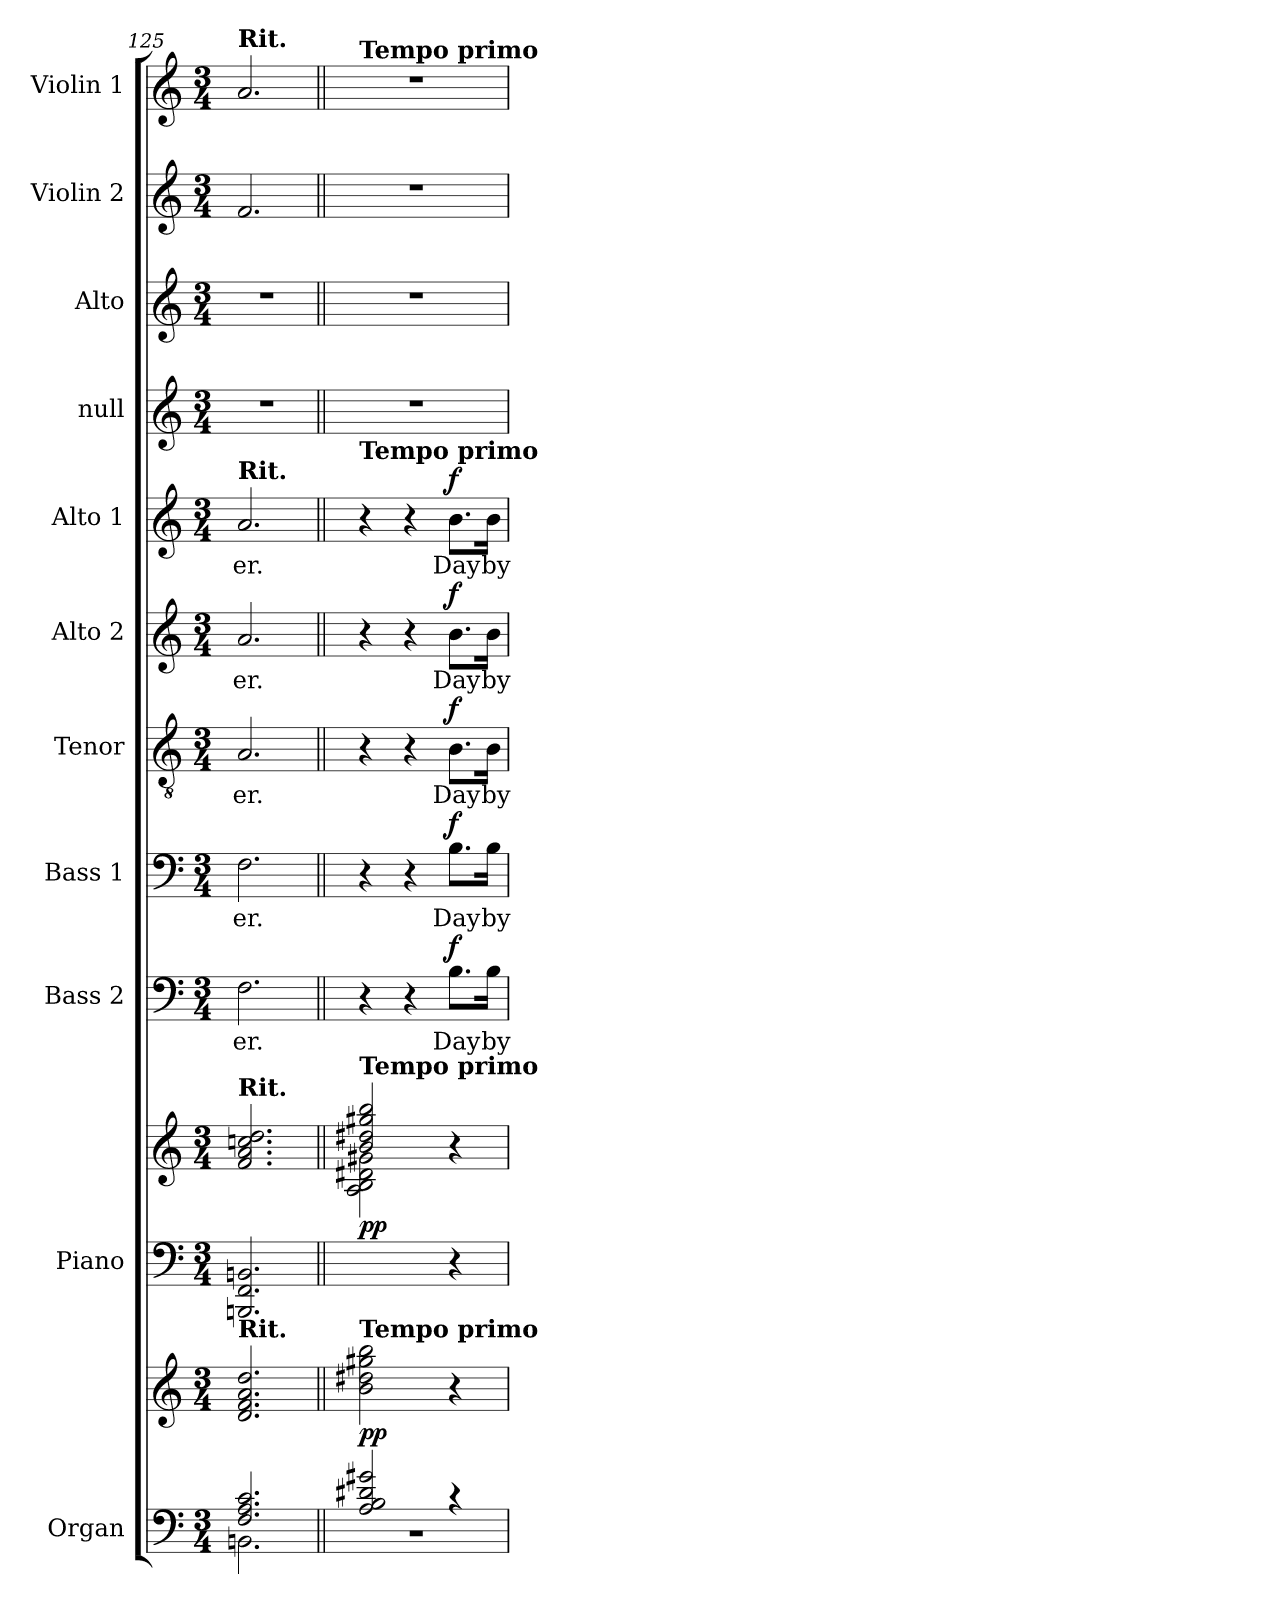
**kern	**kern	**dynam	**kern	**kern	**dynam	**kern	**text	**dynam	**kern	**text	**dynam	**kern	**text	**dynam	**kern	**text	**dynam	**kern	**text	**dynam	**kern	**kern	**kern	**kern
*part11	*part11	*part11	*part10	*part10	*part10	*part9	*part9	*part9	*part8	*part8	*part8	*part7	*part7	*part7	*part6	*part6	*part6	*part5	*part5	*part5	*part4	*part3	*part2	*part1
*staff13	*staff12	*staff12/13	*staff11	*staff10	*staff10/11	*staff9	*staff9	*staff9	*staff8	*staff8	*staff8	*staff7	*staff7	*staff7	*staff6	*staff6	*staff6	*staff5	*staff5	*staff5	*staff4	*staff3	*staff2	*staff1
*I"Organ	*	*	*I"Piano	*	*	*I"Bass 2	*	*	*I"Bass 1	*	*	*I"Tenor	*	*	*I"Alto 2	*	*	*I"Alto 1	*	*	*I"null	*I"Alto	*I"Violin 2	*I"Violin 1
*I'Org.	*	*	*	*	*	*I'B. 2	*	*	*I'B. 1	*	*	*I'T.	*	*	*I'A. 2	*	*	*I'A. 1	*	*	*	*	*I'Vln. 2	*I'Vln. 1
*clefF4	*clefG2	*	*clefF4	*clefG2	*	*clefF4	*	*	*clefF4	*	*	*clefGv2	*	*	*clefG2	*	*	*clefG2	*	*	*clefG2	*clefG2	*clefG2	*clefG2
*k[]	*k[]	*	*k[]	*k[]	*	*k[]	*	*	*k[]	*	*	*k[]	*	*	*k[]	*	*	*k[]	*	*	*k[]	*k[]	*k[]	*k[]
*M3/4	*M3/4	*	*M3/4	*M3/4	*	*M3/4	*	*	*M3/4	*	*	*M3/4	*	*	*M3/4	*	*	*M3/4	*	*	*M3/4	*M3/4	*M3/4	*M3/4
=125	=125	=125	=125	=125	=125	=125	=125	=125	=125	=125	=125	=125	=125	=125	=125	=125	=125	=125	=125	=125	=125	=125	=125	=125
*^	*	*	*	*	*	*	*	*	*	*	*	*	*	*	*	*	*	*	*	*	*	*	*	*
!	!	!	!	!	!	!	!	!	!	!	!	!	!	!	!	!	!	!	!	!	!	!	!	!	!LO:TX:a:B:t=Rit.
!	!	!	!	!	!	!	!	!	!	!	!	!	!	!	!	!	!	!	!LO:TX:a:B:t=Rit.	!	!	!	!	!	!
!	!	!	!	!	!LO:TX:a:B:t=Rit.	!	!	!	!	!	!	!	!	!	!	!	!	!	!	!	!	!	!	!	!
!	!	!LO:TX:a:B:t=Rit.	!	!	!	!	!	!	!	!	!	!	!	!	!	!	!	!	!	!	!	!	!	!	!
!	!	!	!	!	!	!	!	!LO:LY:b	!	!	!LO:LY:b	!	!	!LO:LY:b	!	!	!LO:LY:b	!	!	!LO:LY:b	!	!	!	!	!
2.F/ 2.A/ 2.c/	2.BBn\	2.d/ 2.f/ 2.a/ 2.dd/	.	2.BBBn/ 2.FF/ 2.BBn/	2.f/ 2.a/ 2.ccn/ 2.dd/	.	2.F\	-er.	.	2.F\	-er.	.	2.A/	-er.	.	2.a/	-er.	.	2.a/	-er.	.	2.r	2.r	2.f/	2.a/
=126||	=126||	=126||	=126||	=126||	=126||	=126||	=126||	=126||	=126||	=126||	=126||	=126||	=126||	=126||	=126||	=126||	=126||	=126||	=126||	=126||	=126||	=126||	=126||	=126||	=126||
*	*	*	*	*	*^	*	*	*	*	*	*	*	*	*	*	*	*	*	*	*	*	*	*	*	*
!!LO:REH:place=s1:a:B:fs=14:t=M
!	!	!	!	!	!	!	!	!	!	!	!	!	!	!	!	!	!	!	!	!	!	!	!	!	!	!LO:TX:a:B:t=Tempo primo
!	!	!	!	!	!	!	!	!	!	!	!	!	!	!	!	!	!	!	!	!LO:TX:a:B:t=Tempo primo	!	!	!	!	!	!
!	!	!	!	!	!LO:TX:a:B:t=Tempo primo	!	!	!	!	!	!	!	!	!	!	!	!	!	!	!	!	!	!	!	!	!
!	!	!LO:TX:a:B:t=Tempo primo	!	!	!	!	!	!	!	!	!	!	!	!	!	!	!	!	!	!	!	!	!	!	!	!
!	!	!	!LO:DY:b	!	!	!	!LO:DY:b	!	!	!	!	!	!	!	!	!	!	!	!	!	!	!	!	!	!	!
2A/ 2B/ 2d#X/ 2g#X/	2.r	2b\ 2dd#X\ 2gg#X\ 2bb\	pp	2ryy	2b/ 2dd#X/ 2gg#X/ 2bb/	2A\ 2B\ 2d#X\ 2g#X\	pp	4r	.	.	4r	.	.	4r	.	.	4r	.	.	4r	.	.	2.r	2.r	2.r	2.r
.	.	.	.	.	.	.	.	4r	.	.	4r	.	.	4r	.	.	4r	.	.	4r	.	.	.	.	.	.
!	!	!	!	!	!	!	!	!	!LO:LY:b	!LO:DY:a	!	!LO:LY:b	!LO:DY:a	!	!LO:LY:b	!LO:DY:a	!	!LO:LY:b	!LO:DY:a	!	!LO:LY:b	!LO:DY:a	!	!	!	!
4r	.	4r	.	4r	4r	4ryy	.	8.B\L	Day	f	8.B\L	Day	f	8.B\L	Day	f	8.b\L	Day	f	8.b\L	Day	f	.	.	.	.
!	!	!	!	!	!	!	!	!	!LO:LY:b	!	!	!LO:LY:b	!	!	!LO:LY:b	!	!	!LO:LY:b	!	!	!LO:LY:b	!	!	!	!	!
.	.	.	.	.	.	.	.	16B\Jk	by	.	16B\Jk	by	.	16B\Jk	by	.	16b\Jk	by	.	16b\Jk	by	.	.	.	.	.
*v	*v	*	*	*	*v	*v	*	*	*	*	*	*	*	*	*	*	*	*	*	*	*	*	*	*	*	*
=	=	=	=	=	=	=	=	=	=	=	=	=	=	=	=	=	=	=	=	=	=	=	=	=
*-	*-	*-	*-	*-	*-	*-	*-	*-	*-	*-	*-	*-	*-	*-	*-	*-	*-	*-	*-	*-	*-	*-	*-	*-
